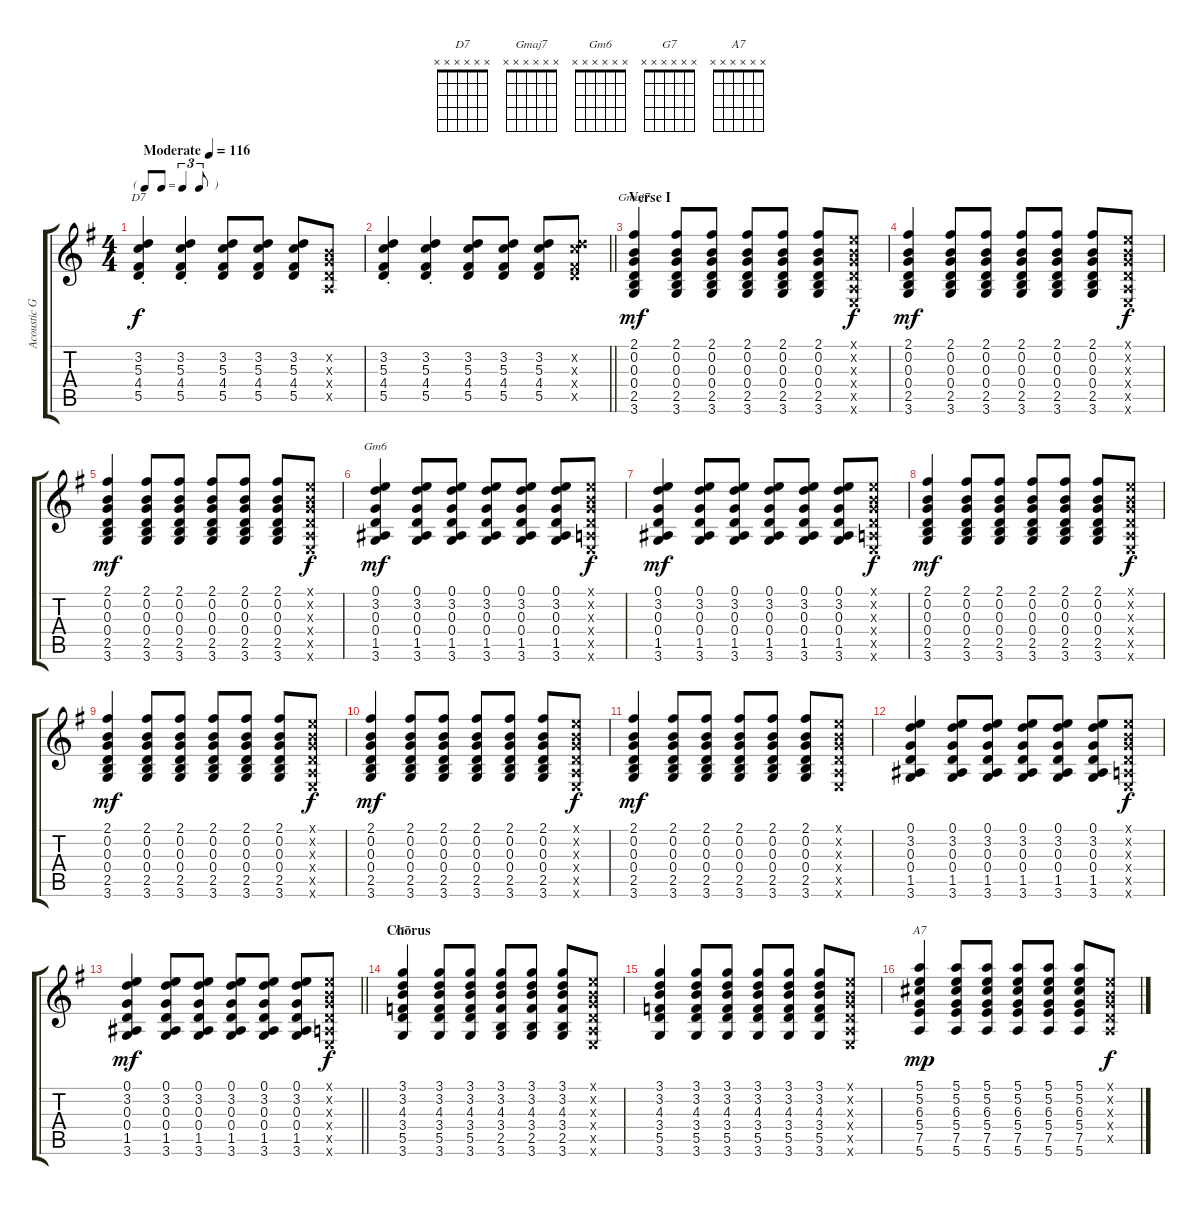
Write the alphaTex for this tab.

\track ("Acoustic Guitar (David Gilmour)" "Acoustic G") {instrument acousticguitarsteel}
\staff {score tabs}
\tuning (E4 B3 G3 D3 A2 E2) {hide}
\chord ("D7" x x x x x x)
\chord ("Gmaj7" x x x x x x)
\chord ("Gm6" x x x x x x)
\chord ("G7" x x x x x x)
\chord ("A7" x x x x x x)
\ts (4 4)
\tf triplet8th
\tempo (116 "Moderate")
\clef g2
\ks g
(3.2{st} 5.3{st} 4.4{st} 5.5{st}).4{ch "D7" dy f instrument acousticguitarsteel} (3.2{st} 5.3{st} 4.4{st} 5.5{st}).4 (3.2 5.3 4.4 5.5).8 (3.2 5.3 4.4 5.5).8 (3.2 5.3 4.4 5.5).8 (0.2{x} 0.3{x} 0.4{x} 0.5{x}).8 |
\barLineRight lightlight
(3.2{st} 5.3{st} 4.4{st} 5.5{st}).4 (3.2{st} 5.3{st} 4.4{st} 5.5{st}).4 (3.2 5.3 4.4 5.5).8 (3.2 5.3 4.4 5.5).8 (3.2 5.3 4.4 5.5).8 (3.2{x} 5.3{x} 4.4{x} 5.5{x}).8 |
\section ("" "Verse I")
(2.1 0.2 0.3 0.4 2.5 3.6).4{ch "Gmaj7" dy mf} (2.1 0.2 0.3 0.4 2.5 3.6).8 (2.1 0.2 0.3 0.4 2.5 3.6).8 (2.1 0.2 0.3 0.4 2.5 3.6).8 (2.1 0.2 0.3 0.4 2.5 3.6).8 (2.1 0.2 0.3 0.4 2.5 3.6).8 (0.1{x} 0.2{x} 0.3{x} 0.4{x} 0.5{x} 0.6{x}).8{dy f} |
(2.1 0.2 0.3 0.4 2.5 3.6).4{dy mf} (2.1 0.2 0.3 0.4 2.5 3.6).8 (2.1 0.2 0.3 0.4 2.5 3.6).8 (2.1 0.2 0.3 0.4 2.5 3.6).8 (2.1 0.2 0.3 0.4 2.5 3.6).8 (2.1 0.2 0.3 0.4 2.5 3.6).8 (0.1{x} 0.2{x} 0.3{x} 0.4{x} 0.5{x} 0.6{x}).8{dy f} |
(2.1 0.2 0.3 0.4 2.5 3.6).4{dy mf} (2.1 0.2 0.3 0.4 2.5 3.6).8 (2.1 0.2 0.3 0.4 2.5 3.6).8 (2.1 0.2 0.3 0.4 2.5 3.6).8 (2.1 0.2 0.3 0.4 2.5 3.6).8 (2.1 0.2 0.3 0.4 2.5 3.6).8 (0.1{x} 0.2{x} 0.3{x} 0.4{x} 0.5{x} 0.6{x}).8{dy f} |
(0.1 3.2 0.3 0.4 1.5 3.6).4{ch "Gm6" dy mf} (0.1 3.2 0.3 0.4 1.5 3.6).8 (0.1 3.2 0.3 0.4 1.5 3.6).8 (0.1 3.2 0.3 0.4 1.5 3.6).8 (0.1 3.2 0.3 0.4 1.5 3.6).8 (0.1 3.2 0.3 0.4 1.5 3.6).8 (0.1{x} 0.2{x} 0.3{x} 0.4{x} 0.5{x} 0.6{x}).8{dy f} |
(0.1 3.2 0.3 0.4 1.5 3.6).4{dy mf} (0.1 3.2 0.3 0.4 1.5 3.6).8 (0.1 3.2 0.3 0.4 1.5 3.6).8 (0.1 3.2 0.3 0.4 1.5 3.6).8 (0.1 3.2 0.3 0.4 1.5 3.6).8 (0.1 3.2 0.3 0.4 1.5 3.6).8 (0.1{x} 0.2{x} 0.3{x} 0.4{x} 0.5{x} 0.6{x}).8{dy f} |
(2.1 0.2 0.3 0.4 2.5 3.6).4{dy mf} (2.1 0.2 0.3 0.4 2.5 3.6).8 (2.1 0.2 0.3 0.4 2.5 3.6).8 (2.1 0.2 0.3 0.4 2.5 3.6).8 (2.1 0.2 0.3 0.4 2.5 3.6).8 (2.1 0.2 0.3 0.4 2.5 3.6).8 (0.1{x} 0.2{x} 0.3{x} 0.4{x} 0.5{x} 0.6{x}).8{dy f} |
(2.1 0.2 0.3 0.4 2.5 3.6).4{dy mf} (2.1 0.2 0.3 0.4 2.5 3.6).8 (2.1 0.2 0.3 0.4 2.5 3.6).8 (2.1 0.2 0.3 0.4 2.5 3.6).8 (2.1 0.2 0.3 0.4 2.5 3.6).8 (2.1 0.2 0.3 0.4 2.5 3.6).8 (0.1{x} 0.2{x} 0.3{x} 0.4{x} 0.5{x} 0.6{x}).8{dy f} |
(2.1 0.2 0.3 0.4 2.5 3.6).4{dy mf} (2.1 0.2 0.3 0.4 2.5 3.6).8 (2.1 0.2 0.3 0.4 2.5 3.6).8 (2.1 0.2 0.3 0.4 2.5 3.6).8 (2.1 0.2 0.3 0.4 2.5 3.6).8 (2.1 0.2 0.3 0.4 2.5 3.6).8 (0.1{x} 0.2{x} 0.3{x} 0.4{x} 0.5{x} 0.6{x}).8{dy f} |
(2.1 0.2 0.3 0.4 2.5 3.6).4{dy mf} (2.1 0.2 0.3 0.4 2.5 3.6).8 (2.1 0.2 0.3 0.4 2.5 3.6).8 (2.1 0.2 0.3 0.4 2.5 3.6).8 (2.1 0.2 0.3 0.4 2.5 3.6).8 (2.1 0.2 0.3 0.4 2.5 3.6).8 (0.1{x} 0.2{x} 0.3{x} 0.4{x} 0.5{x} 0.6{x}).8 |
(0.1 3.2 0.3 0.4 1.5 3.6).4 (0.1 3.2 0.3 0.4 1.5 3.6).8 (0.1 3.2 0.3 0.4 1.5 3.6).8 (0.1 3.2 0.3 0.4 1.5 3.6).8 (0.1 3.2 0.3 0.4 1.5 3.6).8 (0.1 3.2 0.3 0.4 1.5 3.6).8 (0.1{x} 0.2{x} 0.3{x} 0.4{x} 0.5{x} 0.6{x}).8{dy f} |
\barLineRight lightlight
(0.1 3.2 0.3 0.4 1.5 3.6).4{dy mf} (0.1 3.2 0.3 0.4 1.5 3.6).8 (0.1 3.2 0.3 0.4 1.5 3.6).8 (0.1 3.2 0.3 0.4 1.5 3.6).8 (0.1 3.2 0.3 0.4 1.5 3.6).8 (0.1 3.2 0.3 0.4 1.5 3.6).8 (0.1{x} 0.2{x} 0.3{x} 0.4{x} 0.5{x} 0.6{x}).8{dy f} |
\section ("" "Chorus")
(3.1 3.2 4.3 3.4 5.5 3.6).4{ch "G7"} (3.1 3.2 4.3 3.4 5.5 3.6).8 (3.1 3.2 4.3 3.4 5.5 3.6).8 (3.1 3.2 4.3 3.4 2.5 3.6).8 (3.1 3.2 4.3 3.4 2.5 3.6).8 (3.1 3.2 4.3 3.4 2.5 3.6).8 (0.1{x} 0.2{x} 0.3{x} 0.4{x} 0.5{x} 0.6{x}).8 |
(3.1 3.2 4.3 3.4 5.5 3.6).4 (3.1 3.2 4.3 3.4 5.5 3.6).8 (3.1 3.2 4.3 3.4 5.5 3.6).8 (3.1 3.2 4.3 3.4 5.5 3.6).8 (3.1 3.2 4.3 3.4 5.5 3.6).8 (3.1 3.2 4.3 3.4 5.5 3.6).8 (0.1{x} 0.2{x} 0.3{x} 0.4{x} 0.5{x} 0.6{x}).8 |
(5.1 5.2 6.3 5.4 7.5 5.6).4{ch "A7" dy mp} (5.1 5.2 6.3 5.4 7.5 5.6).8 (5.1 5.2 6.3 5.4 7.5 5.6).8 (5.1 5.2 6.3 5.4 7.5 5.6).8 (5.1 5.2 6.3 5.4 7.5 5.6).8 (5.1 5.2 6.3 5.4 7.5 5.6).8 (0.1{x} 0.2{x} 0.3{x} 0.4{x} 0.5{x}).8{dy f}
